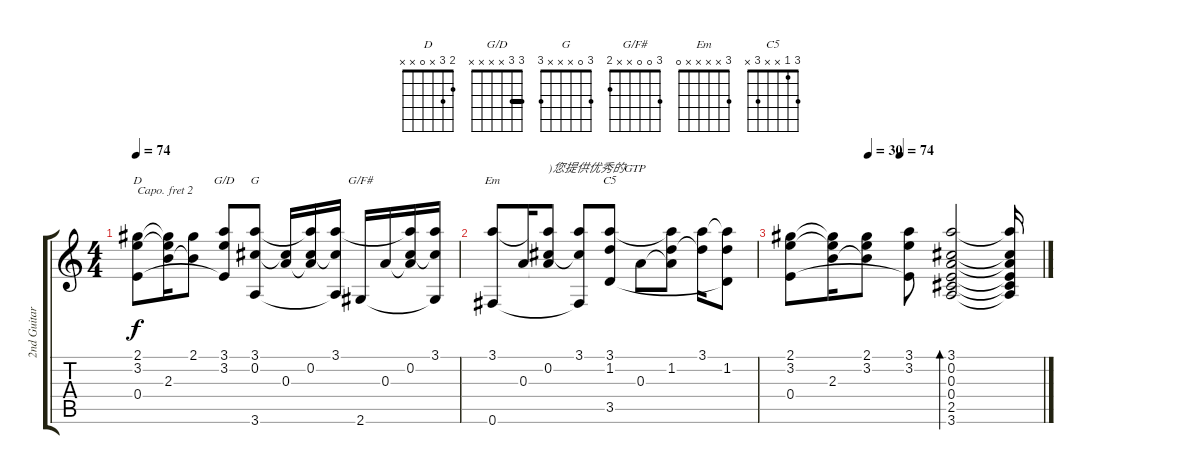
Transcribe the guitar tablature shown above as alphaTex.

\track ("2nd Guitar" "2nd Guitar") {instrument acousticguitarsteel}
\staff {score tabs}
\capo 2
\tuning (E4 B3 G3 D3 A2 E2) {hide}
\chord ("D" 2 3 x 0 x x)
\chord ("G/D" 3 3 x x x x) {barre 3}
\chord ("G" 3 0 x x x 3)
\chord ("G/F#" 3 0 0 x x 2)
\chord ("Em" 3 x x x x 0)
\chord ("C5" 3 1 x x 3 x)
\ts (4 4)
\tempo 74
\clef g2
\ks c
(2.1 3.2 0.4).8{ch "D" dy f} (2.1{t} 3.2{t} 2.3).16 (2.1 2.3{t}).8 (3.1 3.2 0.4{t}).8{ch "G/D"} (3.1 0.2 3.6).8{ch "G"} (0.2{t} 0.3).16 (3.1{t} 0.2 0.3{t}).16 (3.1 0.2{t} 3.6{t}).16 2.6.16{ch "G/F#"} 0.3.16 (3.1{t} 0.2 0.3{t}).16 (3.1 0.2{t} 2.6{t}).16 |
(3.1 0.6).8{ch "Em"} 0.3.16 (3.1{t} 0.2 0.3{t}).8{txt ")您提供优秀的GTP"} (3.1 0.2{t} 0.6{t}).8 (3.1 1.2 3.5).8{ch "C5"} 0.3.8 (3.1{t} 1.2 0.3{t}).8 (3.1 1.2{t}).16 (3.1{t} 1.2 3.5{t}).8 |
\tempo (30 0.3125)
\tempo (74 0.4375)
(2.1 3.2 0.4).8 (2.1{t} 3.2{t} 2.3).16 (2.1 3.2 2.3{t}).8 (3.1 3.2 0.4{t}).8 (3.1 0.2 0.3 0.4 2.5 3.6).2{bd 240} (3.1{t} 0.2{t} 0.3{t} 0.4{t} 2.5{t} 3.6{t}).16
